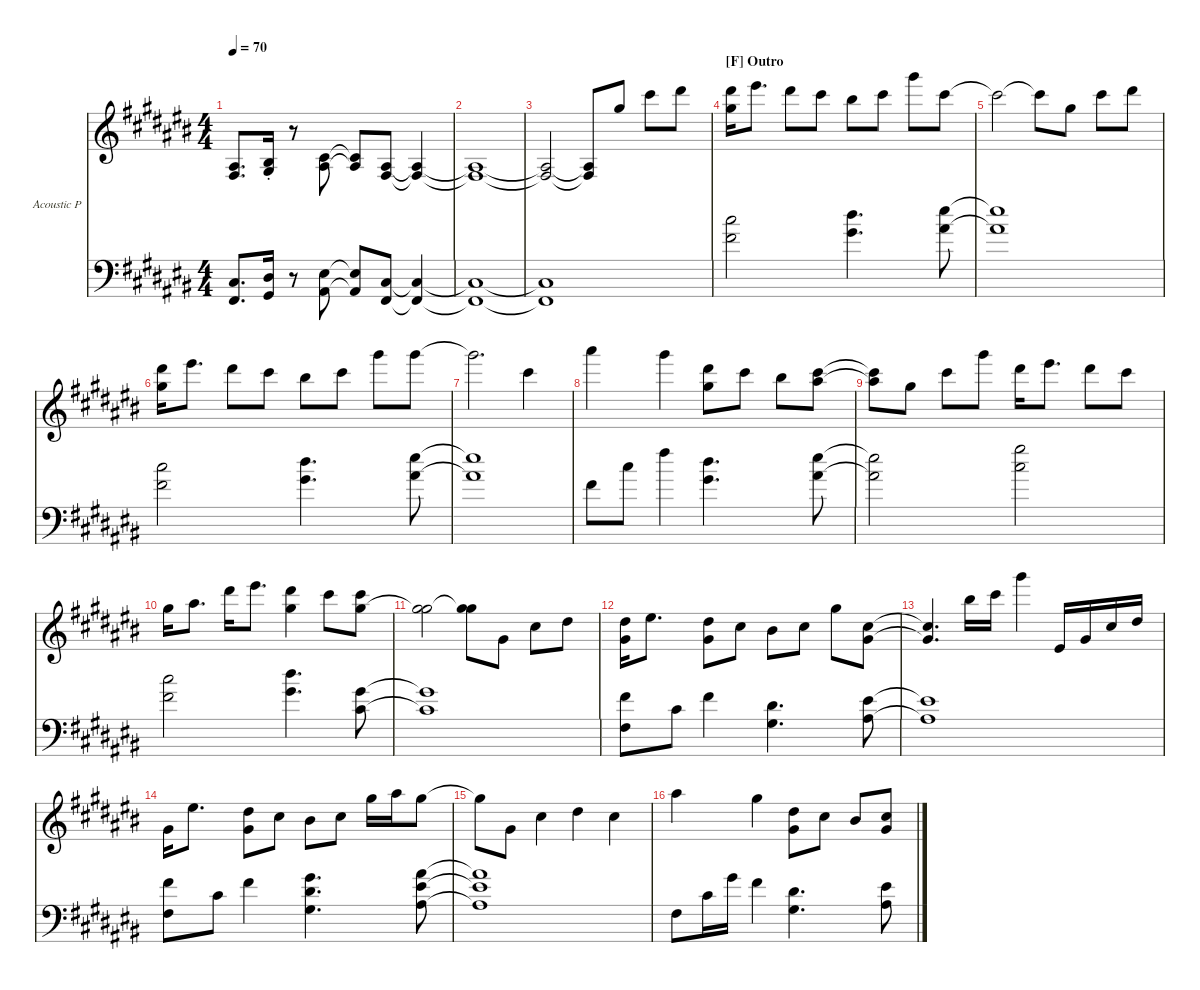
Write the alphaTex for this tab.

\defaultSystemsLayout 4
\hideDynamics
\bracketExtendMode nobrackets
\firstSystemTrackNameOrientation horizontal
\extendBarLines
\chordDiagramsInScore
\track ("Acoustic Piano" "Acoustic P") {defaultSystemsLayout 4 instrument acousticgrandpiano}
\staff {score}
\tuning (E4 B3 G3 D3 A2 E2)
\ts (4 4)
\tempo 70
\clef g2
\scale
0.248983
\ks c#
(-6.1{acc #} 4.4{acc #}).8{d dy mf beam Up} (-4.1{st acc #} 1.3{st acc #}).16{beam Up} r.8{beam Down} (-3.1{acc #} 3.3{acc #}).8{beam Up} (-3.1{t acc #} 3.3{t acc #}).8{beam Up} (4.4{acc #} 3.3{acc #}).8{beam Up} (4.4{t acc #} 3.3{t acc #}).4{beam Up} |
\scale
0.248983 (3.3{t acc #} 4.4{t acc #}).1{beam Up} |
\scale
0.253051 (4.4{t acc #} 3.3{t acc #}).2{beam Up} (4.4{t acc #} 3.3{t acc #}).8{beam Up} 16.1{acc #}.8{beam Up} 21.1{acc #}.8{beam Down} 23.1{acc #}.8{beam Down} |
\section ("F" "Outro")
\scale
0.248983 (16.1{acc #} 28.2{acc #}).16{beam Down} 25.1{acc #}.8{d beam Down} 23.1{acc #}.8{beam Down} 21.1{acc #}.8{beam Down} 20.1{acc #}.8{beam Down} 21.1{acc #}.8{beam Down} 28.1{acc #}.8{beam Down} 21.1{acc #}.8{beam Down} |
\scale
0.25 21.1{t acc #}.2{beam Down} 21.1{t acc #}.8{beam Down} 16.1{acc #}.8{beam Down} 21.1{acc #}.8{beam Down} 23.1{acc #}.8{beam Down} |
\scale
0.25 (16.1{acc #} 28.2{acc #}).16{beam Down} 25.1{acc #}.8{d beam Down} 23.1{acc #}.8{beam Down} 21.1{acc #}.8{beam Down} 20.1{acc #}.8{beam Down} 21.1{acc #}.8{beam Down} 28.1{acc #}.8{beam Down} 28.1{acc #}.8{beam Down} |
\scale
0.25 28.1{t acc #}.2{d beam Down} 26.2{acc #}.4{beam Down} |
\scale
0.25 30.1{acc #}.4{beam Down} 28.1{acc #}.4{beam Down} (23.1{acc #} 25.3{acc #}).8{beam Down} 21.1{acc #}.8{beam Down} 20.1{acc #}.8{beam Down} (21.1{acc #} 27.3{acc #}).8{beam Down} |
\scale
0.25 (21.1{t acc #} 27.3{t acc #}).8{beam Down} 16.1{acc #}.8{beam Down} 21.1{acc #}.8{beam Down} 28.1{acc #}.8{beam Down} 23.1{acc #}.16{beam Down} 25.1{acc #}.8{d beam Down} 23.1{acc #}.8{beam Down} 21.1{acc #}.8{beam Down} |
\scale
0.25 16.1{acc #}.16{beam Down} 18.1{acc #}.8{d beam Down} 23.1{acc #}.16{beam Down} 30.2{acc #}.8{d beam Down} (23.1{acc #} 25.3{acc #}).4{beam Down} 21.1{acc #}.8{beam Down} (21.1{acc #} 16.1{acc #}).8{beam Down} |
\scale
0.25 (16.1{t acc #} 16.1{t acc #}).2{beam Down} (16.1{t acc #} 16.1{t acc #}).8{beam Down} 13.3{acc #}.8{beam Down} 14.2{acc #}.8{beam Down} 16.2{acc #}.8{beam Down} |
\scale
0.25 (13.3{acc #} 16.2{acc #}).16{beam Down} 13.1{acc #}.8{d beam Down} (16.2{acc #} 13.3{acc #}).8{beam Down} 14.2{acc #}.8{beam Down} 13.2{acc #}.8{beam Down} 14.2{acc #}.8{beam Down} 16.1{acc #}.8{beam Down} (14.2{acc #} 13.3{acc #}).8{beam Down} |
\scale
0.25 (13.3{t acc #} 14.2{t acc #}).4{d beam Up} 20.1{acc #}.16{beam Down} 21.1{acc #}.16{beam Down} 28.1{acc #}.4{beam Down} 15.4{acc #}.16{beam Up} 13.3{acc #}.16{beam Up} 14.2{acc #}.16{beam Up} 16.2{acc #}.16{beam Up} |
\scale
0.25 13.3{acc #}.16{beam Down} 13.1{acc #}.8{d beam Down} (16.2{acc #} 13.3{acc #}).8{beam Down} 14.2{acc #}.8{beam Down} 13.2{acc #}.8{beam Down} 14.2{acc #}.8{beam Down} 16.1{acc #}.16{beam Down} 18.1{acc #}.16{beam Down} 16.1{acc #}.8{beam Down} |
\scale
0.25 16.1{t acc #}.8{beam Down} 13.3{acc #}.8{beam Down} 14.2{acc #}.4{beam Down} 16.2{acc #}.4{beam Down} 14.2{acc #}.4{beam Down} |
\scale
0.25 18.1{acc #}.4{beam Down} 16.1{acc #}.4{beam Down} (16.2{acc #} 13.3{acc #}).8{beam Down} 9.1{acc #}.8{beam Down} 8.1{acc #}.8{beam Up} (9.1{acc #} 13.3{acc #}).8{beam Up}
\staff {score}
\tuning (G2 D2 A1 E1 B0)
\clef f4
\ottava regular
\simile none
\scale
0.248983
\ks c#
(4.2{acc #} 6.1{acc #}).8{d dy mf beam Up} (1.1{acc #} 13.2{acc #}).16{beam Up} r.8{beam Down} (3.1{acc #} 15.2{acc #}).8{beam Up} (3.1{t acc #} 15.2{t acc #}).8{beam Up} (4.2{acc #} 6.1{acc #}).8{beam Up} (4.2{t acc #} 6.1{t acc #}).4{beam Up} |
\scale
0.248983 (6.1{t acc #} 4.2{t acc #}).1{beam Up} |
\scale
0.253051 (4.2{t acc #} 6.1{t acc #}).1{beam Up} |
\scale
0.248983 (33.3{acc #} 35.2{acc #}).2{beam Down} (32.1{acc #} 30.2{acc #}).4{d beam Down} (27.1{acc #} 39.2{acc #}).8{beam Down} |
\scale
0.25 (39.2{t acc #} 27.1{t acc #}).1{beam Down} |
\scale
0.25 (33.3{acc #} 35.2{acc #}).2{beam Down} (32.1{acc #} 30.2{acc #}).4{d beam Down} (27.1{acc #} 39.2{acc #}).8{beam Down} |
\scale
0.25 (39.2{t acc #} 27.1{t acc #}).1{beam Down} |
\scale
0.25 23.1{acc #}.8{beam Down} 30.1{acc #}.8{beam Down} 35.1{acc #}.4{beam Down} (32.1{acc #} 30.2{acc #}).4{d beam Down} (27.1{acc #} 39.2{acc #}).8{beam Down} |
\scale
0.25 (27.1{t acc #} 39.2{t acc #}).2{beam Down} (35.2{acc #} 37.1{acc #}).2{beam Down} |
\scale
0.25 (23.1{acc #} 35.2{acc #}).2{beam Down} (25.1{acc #} 37.2{acc #}).4{d beam Down} (25.1{acc #} 23.2{acc #}).8{beam Down} |
\scale
0.25 (25.1{t acc #} 23.2{t acc #}).1{beam Down} |
\scale
0.25 (23.1{acc #} 21.3{acc #}).8{beam Down} 18.1{acc #}.8{beam Down} 23.1{acc #}.4{beam Down} (20.1{acc #} 18.2{acc #}).4{d beam Down} (15.1{acc #} 27.2{acc #}).8{beam Down} |
\scale
0.25 (27.2{t acc #} 15.1{t acc #}).1{beam Down} |
\scale
0.25 (23.1{acc #} 21.3{acc #}).8{beam Down} 18.1{acc #}.8{beam Down} 23.1{acc #}.4{beam Down} (20.1{acc #} 18.2{acc #} 35.3{acc #}).4{d beam Down} (15.1{acc #} 27.2{acc #} 37.3{acc #}).8{beam Down} |
\scale
0.25 (27.2{t acc #} 15.1{t acc #} 37.3{t acc #}).1{beam Down} |
\scale
0.25 11.1{acc #}.8{beam Down} 18.1{acc #}.16{beam Down} 25.1{acc #}.16{beam Down} 23.1{acc #}.4{beam Down} (20.1{acc #} 18.2{acc #}).4{d beam Down} (15.1{acc #} 27.2{acc #}).8{beam Down}
